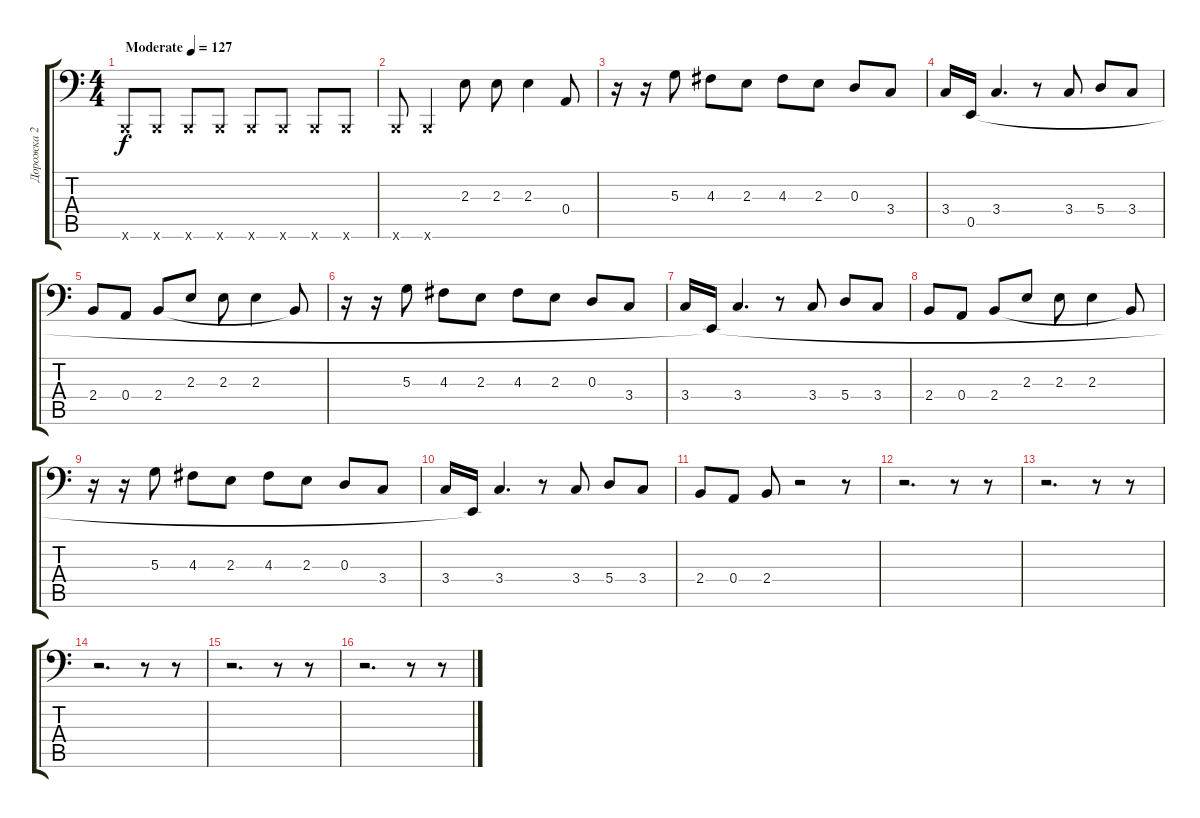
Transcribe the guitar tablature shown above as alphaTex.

\track ("Дорожка 2" "Дорожка 2") {instrument electricbasspick}
\staff {score tabs}
\tuning (C3 G2 D2 A1 E1 B0) {hide}
\ts (4 4)
\tempo (127 "Moderate")
\clef f4
\ks c
0.6{x}.8{dy f instrument electricbasspick} 0.6{x}.8 0.6{x}.8 0.6{x}.8 0.6{x}.8 0.6{x}.8 0.6{x}.8 0.6{x}.8 |
0.6{x}.8 0.6{x}.4 2.3.8 2.3.8 2.3.4 0.4.8 |
r.16 r.16 5.3.8 4.3.8 2.3.8 4.3.8 2.3.8 0.3.8 3.4.8 |
3.4.16 0.5.16 3.4.4{d} r.8 3.4.8 5.4.8 3.4.8 |
2.4.8 0.4.8 2.4.8 2.3.8 2.3.8 2.3.4 2.4{t}.8 |
r.16 r.16 5.3.8 4.3.8 2.3.8 4.3.8 2.3.8 0.3.8 3.4.8 |
3.4.16 0.5{t}.16 3.4.4{d} r.8 3.4.8 5.4.8 3.4.8 |
2.4.8 0.4.8 2.4.8 2.3.8 2.3.8 2.3.4 2.4{t}.8 |
r.16 r.16 5.3.8 4.3.8 2.3.8 4.3.8 2.3.8 0.3.8 3.4.8 |
3.4.16 0.5{t}.16 3.4.4{d} r.8 3.4.8 5.4.8 3.4.8 |
2.4.8 0.4.8 2.4.8 r.2 r.8 |
r.2{d} r.8 r.8 |
r.2{d} r.8 r.8 |
r.2{d} r.8 r.8 |
r.2{d} r.8 r.8 |
r.2{d} r.8 r.8
